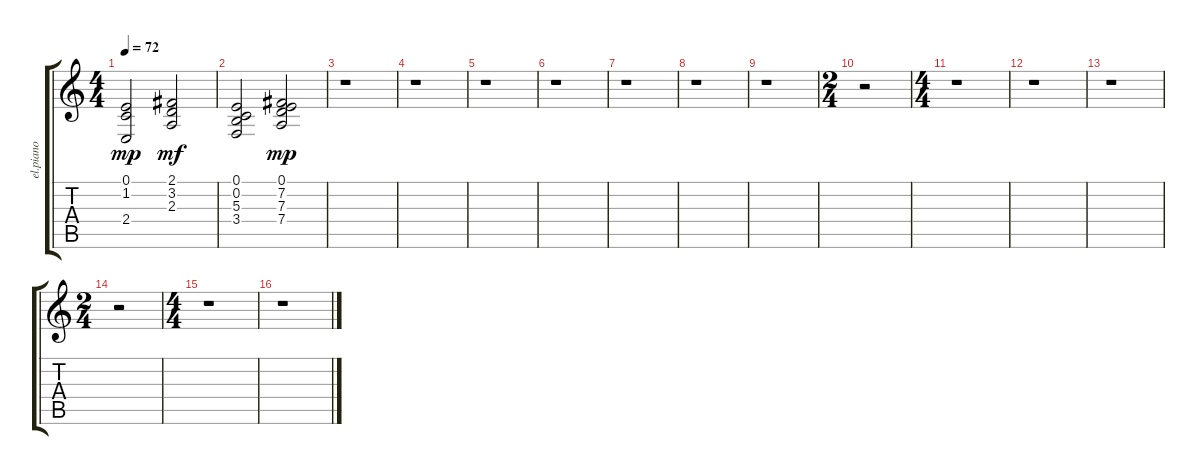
\track ("el.piano" "el.piano") {instrument electricpiano1}
\staff {score tabs}
\tuning (E4 B3 G3 D3 A2 E2) {hide}
\ts (4 4)
\tempo 72
\clef g2
\ks c
(0.1 1.2 2.4).2{dy mp instrument electricpiano1} (2.1 3.2 2.3).2{dy mf} |
(0.1 0.2 5.3 3.4).2 (0.1 7.2 7.3 7.4).2{dy mp} |
r.1 |
r.1 |
r.1 |
r.1 |
r.1 |
r.1 |
r.1 |
\ts (2 4)
r.2 |
\ts (4 4)
r.1 |
r.1 |
r.1 |
\ts (2 4)
r.2 |
\ts (4 4)
r.1 |
r.1
